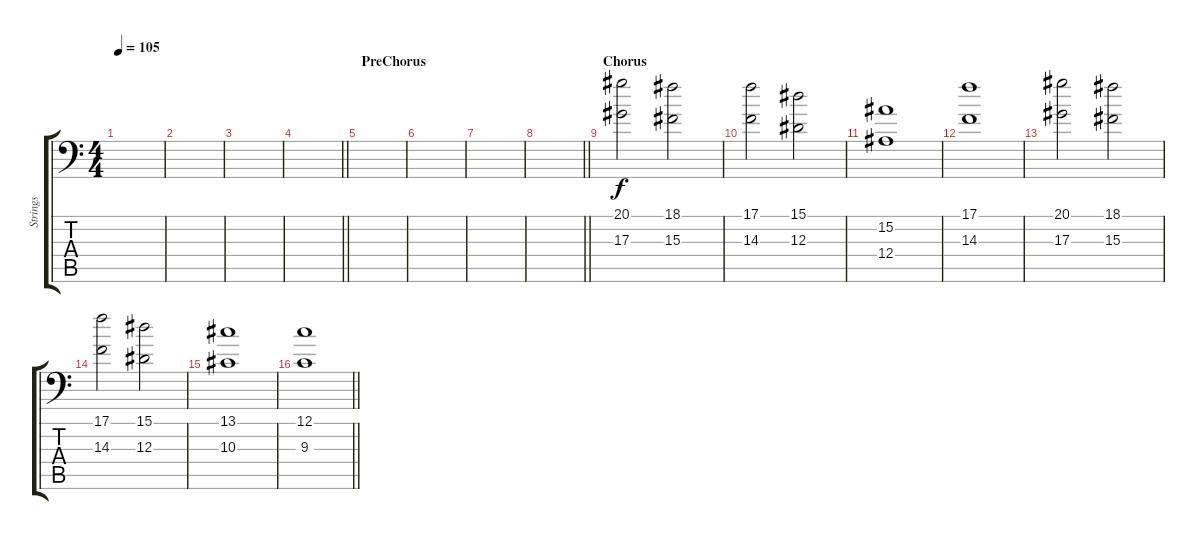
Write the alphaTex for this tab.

\track ("Strings" "Strings") {instrument stringensemble2}
\staff {score tabs}
\tuning (C4 G3 Eb3 Bb2 F2 Bb1) {hide}
\ts (4 4)
\tempo 105
\clef f4
\ks c
|
|
|
\barLineRight lightlight
|
\section ("" "PreChorus")
|
|
|
\barLineRight lightlight
|
\section ("" "Chorus")
(20.1 17.3).2 (18.1 15.3).2 |
(17.1 14.3).2 (15.1 12.3).2 |
(15.2 12.4).1 |
(17.1 14.3).1 |
(20.1 17.3).2 (18.1 15.3).2 |
(17.1 14.3).2 (15.1 12.3).2 |
(13.1 10.3).1 |
\barLineRight lightlight
(12.1 9.3).1
